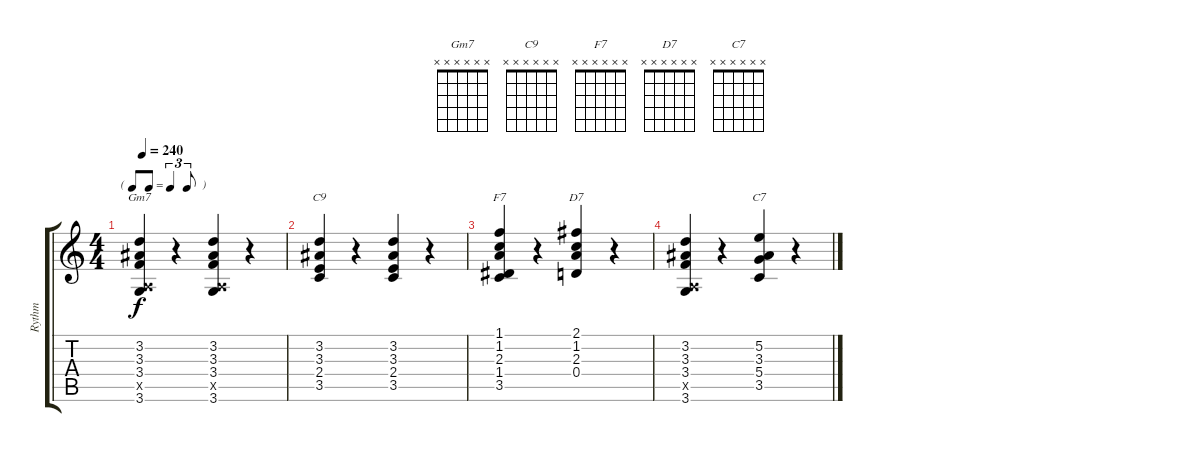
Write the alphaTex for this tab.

\track ("Rythm" "Rythm") {instrument electricguitarjazz}
\staff {score tabs}
\tuning (E4 B3 G3 D3 A2 E2) {hide}
\chord ("Gm7" x x x x x x)
\chord ("C9" x x x x x x)
\chord ("F7" x x x x x x)
\chord ("D7" x x x x x x)
\chord ("C7" x x x x x x)
\ts (4 4)
\tf triplet8th
\tempo 240
\clef g2
\ks c
(3.2 3.3 3.4 0.5{x} 3.6).4{ch "Gm7" dy f} r.4 (3.2 3.3 3.4 0.5{x} 3.6).4 r.4 |
(3.2 3.3 2.4 3.5).4{ch "C9"} r.4 (3.2 3.3 2.4 3.5).4 r.4 |
(1.1 1.2 2.3 1.4 3.5).4{ch "F7"} r.4 (2.1 1.2 2.3 0.4).4{ch "D7"} r.4 |
(3.2 3.3 3.4 0.5{x} 3.6).4 r.4 (5.2 3.3 5.4 3.5).4{ch "C7"} r.4
